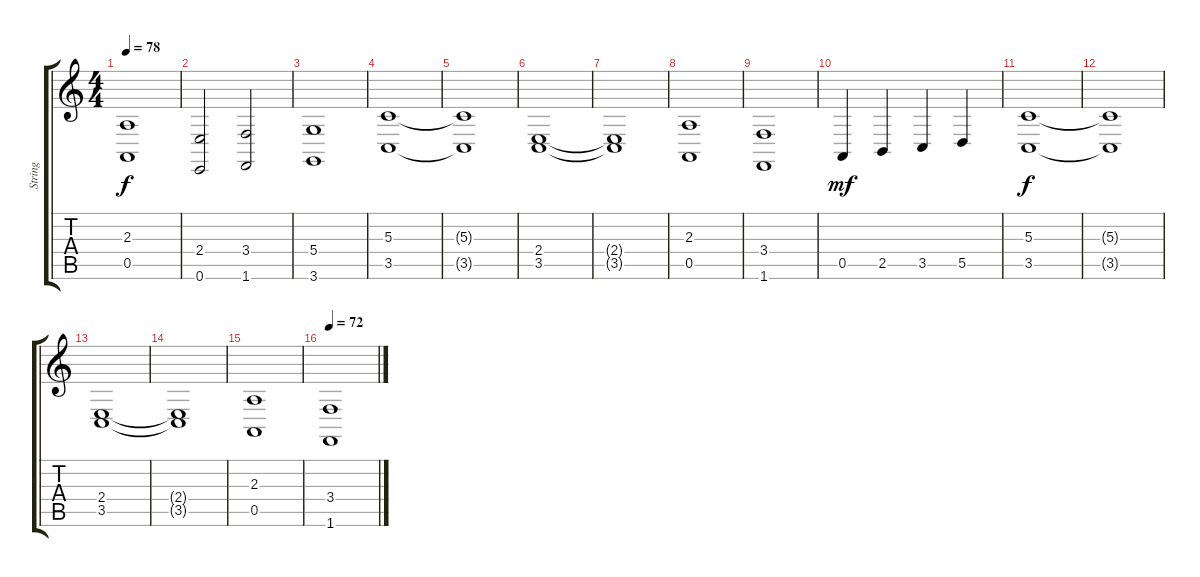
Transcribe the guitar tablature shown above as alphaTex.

\track ("String" "String") {instrument stringensemble2}
\staff {score tabs}
\tuning (E4 B3 G3 D3 A2 E2) {hide}
\ts (4 4)
\tempo 78
\clef g2
\ks c
(2.3{t} 0.5{t}).1{dy f} |
(2.4 0.6).2 (3.4 1.6).2 |
(5.4 3.6).1 |
(5.3 3.5).1 |
(5.3{t} 3.5{t}).1 |
(2.4 3.5).1 |
(2.4{t} 3.5{t}).1 |
(2.3 0.5).1 |
(3.4 1.6).1 |
0.5.4{dy mf} 2.5.4 3.5.4 5.5.4 |
(5.3 3.5).1{dy f} |
(5.3{t} 3.5{t}).1 |
(2.4 3.5).1 |
(2.4{t} 3.5{t}).1 |
(2.3 0.5).1 |
\tempo 72
(3.4 1.6).1
